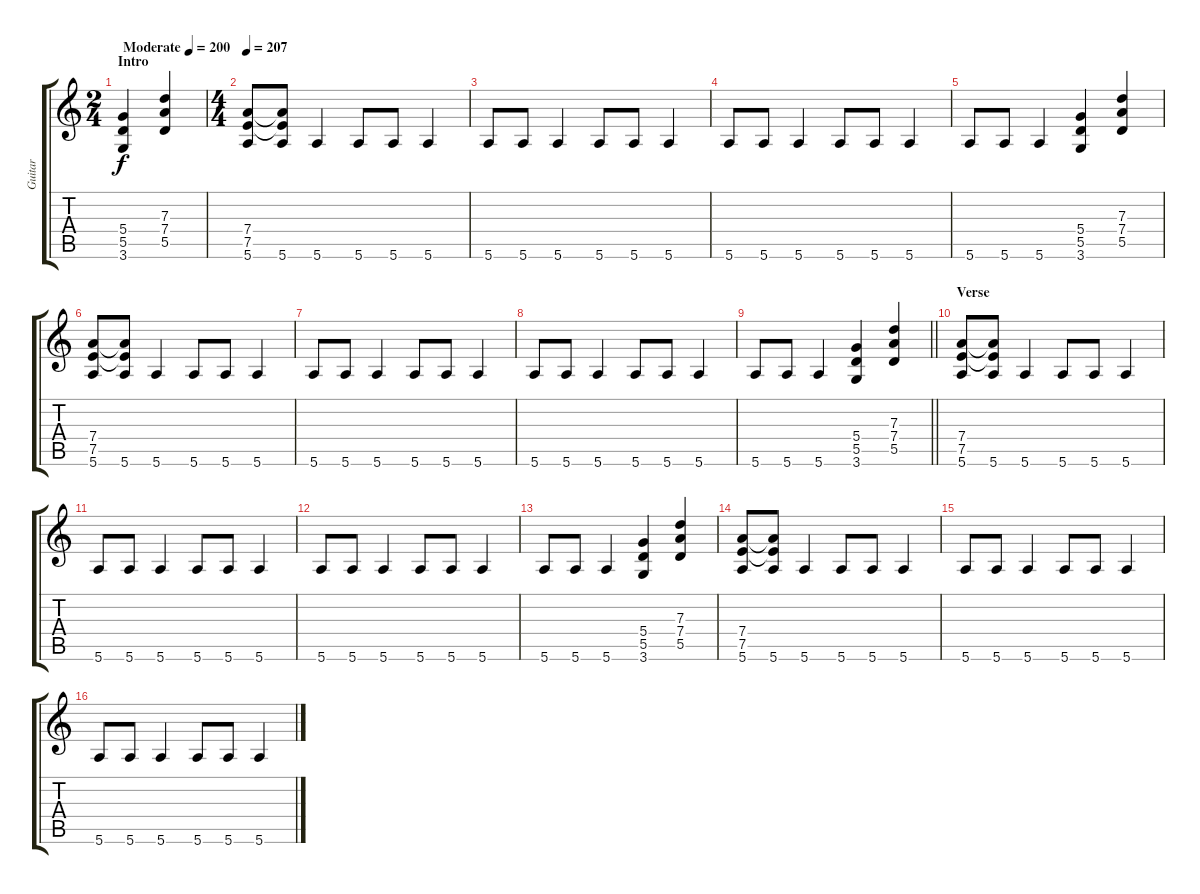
\track ("Guitar" "Guitar") {instrument distortionguitar}
\staff {score tabs}
\tuning (E4 B3 G3 D3 A2 E2) {hide}
\ts (2 4)
\section ("" "Intro")
\tempo (200 "Moderate")
\clef g2
\ks c
(5.4 5.5 3.6).4{dy f instrument distortionguitar} (7.3 7.4 5.5).4 |
\ts (4 4)
\tempo 207
(7.4 7.5 5.6).8 (7.4{t} 7.5{t} 5.6).8 5.6.4 5.6.8 5.6.8 5.6.4 |
5.6.8 5.6.8 5.6.4 5.6.8 5.6.8 5.6.4 |
5.6.8 5.6.8 5.6.4 5.6.8 5.6.8 5.6.4 |
5.6.8 5.6.8 5.6.4 (5.4 5.5 3.6).4 (7.3 7.4 5.5).4 |
(7.4 7.5 5.6).8 (7.4{t} 7.5{t} 5.6).8 5.6.4 5.6.8 5.6.8 5.6.4 |
5.6.8 5.6.8 5.6.4 5.6.8 5.6.8 5.6.4 |
5.6.8 5.6.8 5.6.4 5.6.8 5.6.8 5.6.4 |
\barLineRight lightlight
5.6.8 5.6.8 5.6.4 (5.4 5.5 3.6).4 (7.3 7.4 5.5).4 |
\section ("" "Verse")
(7.4 7.5 5.6).8 (7.4{t} 7.5{t} 5.6).8 5.6.4 5.6.8 5.6.8 5.6.4 |
5.6.8 5.6.8 5.6.4 5.6.8 5.6.8 5.6.4 |
5.6.8 5.6.8 5.6.4 5.6.8 5.6.8 5.6.4 |
5.6.8 5.6.8 5.6.4 (5.4 5.5 3.6).4 (7.3 7.4 5.5).4 |
(7.4 7.5 5.6).8 (7.4{t} 7.5{t} 5.6).8 5.6.4 5.6.8 5.6.8 5.6.4 |
5.6.8 5.6.8 5.6.4 5.6.8 5.6.8 5.6.4 |
5.6.8 5.6.8 5.6.4 5.6.8 5.6.8 5.6.4
